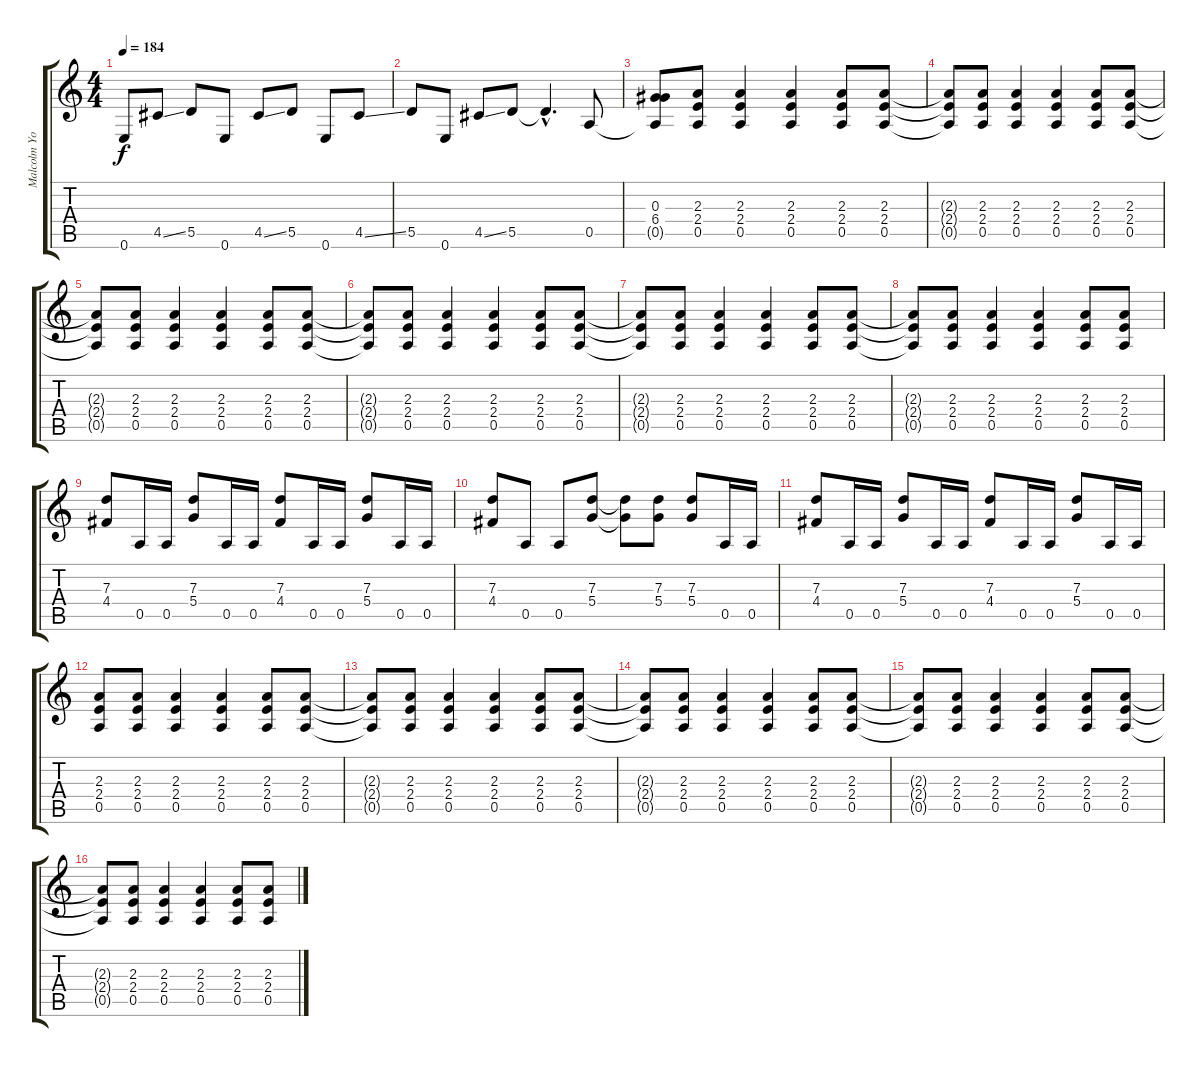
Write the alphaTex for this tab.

\track ("Malcolm Young" "Malcolm Yo") {instrument overdrivenguitar}
\staff {score tabs}
\tuning (E4 B3 G3 D3 A2 E2) {hide}
\ts (4 4)
\tempo 184
\clef g2
\ks c
0.6{t}.8{dy f} 4.5{ss}.8 5.5.8 0.6.8 4.5{ss}.8 5.5.8 0.6.8 4.5{ss}.8 |
5.5.8 0.6.8 4.5{ss}.8 5.5.8 5.5{hac t}.4{d} 0.5.8 |
(0.3 6.4{t} 0.5{t}).8 (2.3 2.4 0.5).8 (2.3 2.4 0.5).4 (2.3 2.4 0.5).4 (2.3 2.4 0.5).8 (2.3 2.4 0.5).8 |
(2.3{t} 2.4{t} 0.5{t}).8 (2.3 2.4 0.5).8 (2.3 2.4 0.5).4 (2.3 2.4 0.5).4 (2.3 2.4 0.5).8 (2.3 2.4 0.5).8 |
(2.3{t} 2.4{t} 0.5{t}).8 (2.3 2.4 0.5).8 (2.3 2.4 0.5).4 (2.3 2.4 0.5).4 (2.3 2.4 0.5).8 (2.3 2.4 0.5).8 |
(2.3{t} 2.4{t} 0.5{t}).8 (2.3 2.4 0.5).8 (2.3 2.4 0.5).4 (2.3 2.4 0.5).4 (2.3 2.4 0.5).8 (2.3 2.4 0.5).8 |
(2.3{t} 2.4{t} 0.5{t}).8 (2.3 2.4 0.5).8 (2.3 2.4 0.5).4 (2.3 2.4 0.5).4 (2.3 2.4 0.5).8 (2.3 2.4 0.5).8 |
(2.3{t} 2.4{t} 0.5{t}).8 (2.3 2.4 0.5).8 (2.3 2.4 0.5).4 (2.3 2.4 0.5).4 (2.3 2.4 0.5).8 (2.3 2.4 0.5).8 |
(7.3 4.4).8 0.5.16 0.5.16 (7.3 5.4).8 0.5.16 0.5.16 (7.3 4.4).8 0.5.16 0.5.16 (7.3 5.4).8 0.5.16 0.5.16 |
(7.3 4.4).8 0.5.8 0.5.8 (7.3 5.4).8 (7.3{t} 5.4{t}).8 (7.3 5.4).8 (7.3 5.4).8 0.5.16 0.5.16 |
(7.3 4.4).8 0.5.16 0.5.16 (7.3 5.4).8 0.5.16 0.5.16 (7.3 4.4).8 0.5.16 0.5.16 (7.3 5.4).8 0.5.16 0.5.16 |
(2.3 2.4 0.5).8 (2.3 2.4 0.5).8 (2.3 2.4 0.5).4 (2.3 2.4 0.5).4 (2.3 2.4 0.5).8 (2.3 2.4 0.5).8 |
(2.3{t} 2.4{t} 0.5{t}).8 (2.3 2.4 0.5).8 (2.3 2.4 0.5).4 (2.3 2.4 0.5).4 (2.3 2.4 0.5).8 (2.3 2.4 0.5).8 |
(2.3{t} 2.4{t} 0.5{t}).8 (2.3 2.4 0.5).8 (2.3 2.4 0.5).4 (2.3 2.4 0.5).4 (2.3 2.4 0.5).8 (2.3 2.4 0.5).8 |
(2.3{t} 2.4{t} 0.5{t}).8 (2.3 2.4 0.5).8 (2.3 2.4 0.5).4 (2.3 2.4 0.5).4 (2.3 2.4 0.5).8 (2.3 2.4 0.5).8 |
(2.3{t} 2.4{t} 0.5{t}).8 (2.3 2.4 0.5).8 (2.3 2.4 0.5).4 (2.3 2.4 0.5).4 (2.3 2.4 0.5).8 (2.3 2.4 0.5).8
